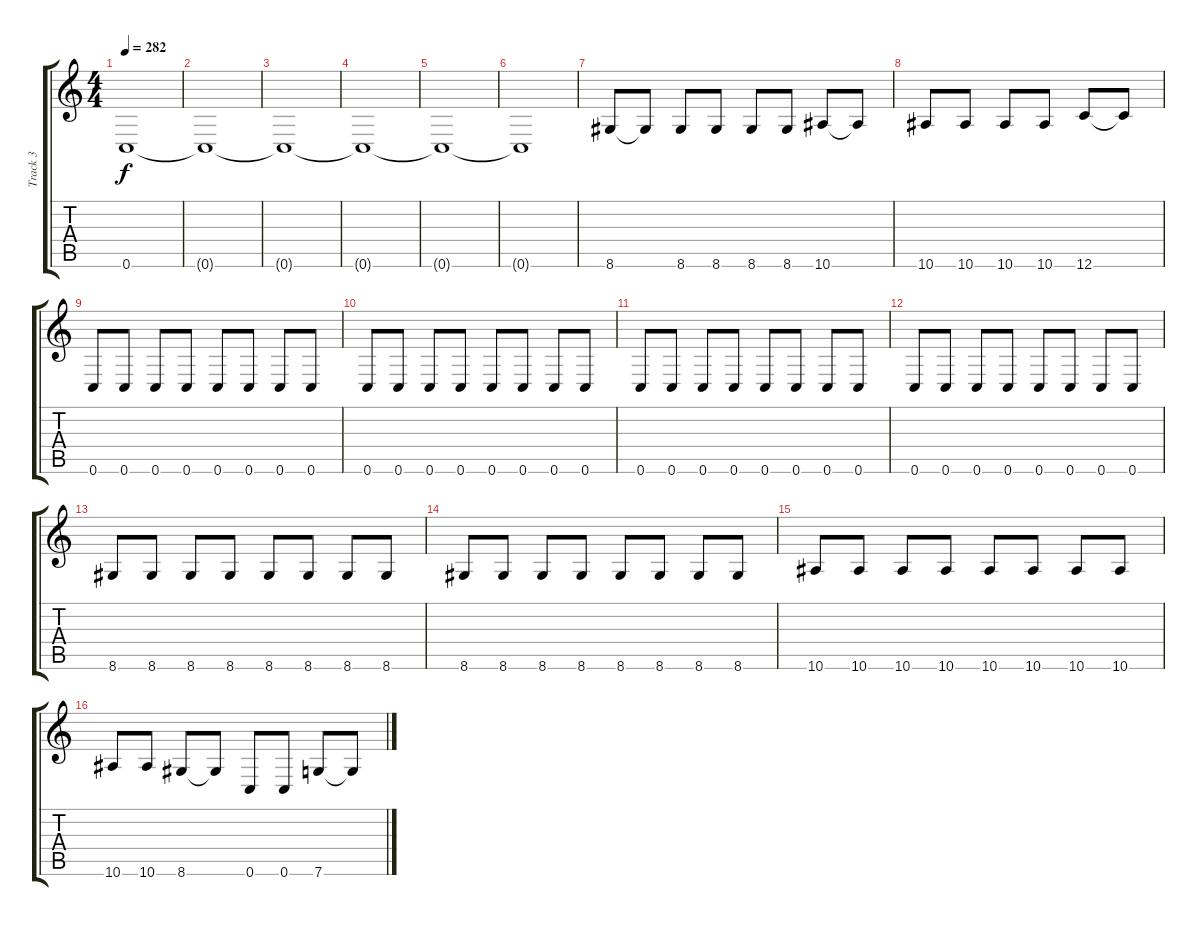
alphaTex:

\track ("Track 3" "Track 3") {instrument electricbasspick}
\staff {score tabs}
\tuning (D4 A3 F3 C3 G2 C2) {hide}
\ts (4 4)
\tempo 282
\clef g2
\ks c
0.6.1{dy f} |
0.6{t}.1 |
0.6{t}.1 |
0.6{t}.1 |
0.6{t}.1 |
0.6{t}.1 |
8.6.8 8.6{t}.8 8.6.8 8.6.8 8.6.8 8.6.8 10.6.8 10.6{t}.8 |
10.6.8 10.6.8 10.6.8 10.6.8 12.6.8 12.6{t}.8 |
0.6.8 0.6.8 0.6.8 0.6.8 0.6.8 0.6.8 0.6.8 0.6.8 |
0.6.8 0.6.8 0.6.8 0.6.8 0.6.8 0.6.8 0.6.8 0.6.8 |
0.6.8 0.6.8 0.6.8 0.6.8 0.6.8 0.6.8 0.6.8 0.6.8 |
0.6.8 0.6.8 0.6.8 0.6.8 0.6.8 0.6.8 0.6.8 0.6.8 |
8.6.8 8.6.8 8.6.8 8.6.8 8.6.8 8.6.8 8.6.8 8.6.8 |
8.6.8 8.6.8 8.6.8 8.6.8 8.6.8 8.6.8 8.6.8 8.6.8 |
10.6.8 10.6.8 10.6.8 10.6.8 10.6.8 10.6.8 10.6.8 10.6.8 |
10.6.8 10.6.8 8.6.8 8.6{t}.8 0.6.8 0.6.8 7.6.8 7.6{t}.8
